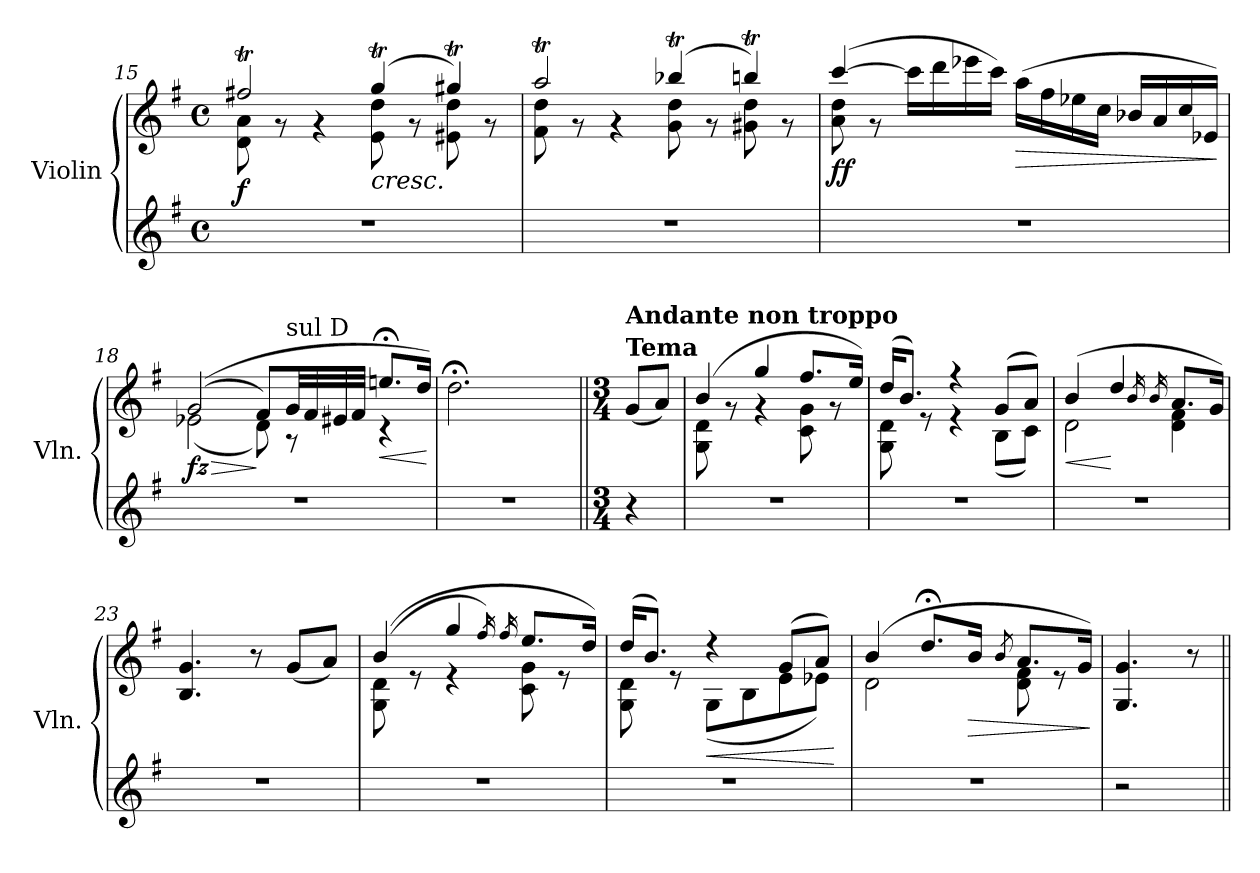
**kern	**kern	**dynam
*part1	*part1	*part1
*staff2	*staff1	*staff1/2
*I"Violin	*	*
*I'Vln.	*	*
*clefG2	*clefG2	*
*k[f#]	*k[f#]	*
*M4/4	*M4/4	*
*met(c)	*met(c)	*
=15	=15	=15
*	*^	*
!	!	!	!LO:DY:b
1r	2ff#Xt/	8d\ 8a\	f
.	.	8r	.
.	.	4r	.
!	!LO:TX:b:i:t=cresc.	!	!
.	(>4ggT/	8e\ 8dd\	.
.	.	8r	.
.	4gg#Xt/)	8e#X\ 8dd\	.
.	.	8r	.
!!LO:LB:g=z	!!
=16	=16	=16	=16
1r	2aaT/	8f#\ 8dd\	.
.	.	8r	.
.	.	4r	.
.	(>4bb-XT/	8g\ 8dd\	.
.	.	8r	.
.	4bbnt/)	8g#X\ 8dd\	.
.	.	8r	.
=17	=17	=17	=17
!	!	!	!LO:DY:b
1r	(>[4ccc/	8a\ 8dd\	ff
.	.	8r	.
.	16ccc\LL]	2.ryy	.
.	16ddd\	.	.
.	16eee-X\	.	.
.	16ccc\JJ)	.	.
!	!	!	!LO:HP:b
.	(>16aa\LL	.	>
.	16ff#\	.	.
.	16ee-X\	.	.
.	16cc\JJ	.	.
.	16b-X/LL	.	.
.	16a/	.	.
.	16cc/	.	.
.	16e-X/JJ)	.	.
*	*v	*v	*
.	.	]
=18	=18	=18
!	!	!LO:HP:b
*	*^	*
!	!	!	!LO:DY:n=1:b
1r	(>(>2g/	(<2e-X\	> fz
.	8f#/L)	8d\)	]
!	!LO:TX:a:t=sul D	!	!
.	32g/LL	8r	.
.	32f#/	.	.
.	32e#X/	.	.
.	32f#/JJJ	.	.
!	!	!	!LO:HP:b
.	8.een;</L	4r	<
.	16dd/Jk)	.	.
*	*v	*v	*
.	.	[
=19	=19	=19
1r	2.dd;<\	.
.	4ryy	.
!!LO:LB:g=z
=19X1||	=19X1||	=19X1||
*M3/4	*M3/4	*
!	!LO:TX:a:B:t=Andante non troppo	!
!	!LO:TX:a:B:t=Tema	!
4r	(<8g/L	.
.	8a/J)	.
=20	=20	=20
*	*^	*
2.r	(>4b/	8G\ 8d\	.
.	.	8rg	.
.	4gg/	4rg	.
.	8.ff#/L	8c\ 8g\	.
.	.	8rg	.
.	16ee/Jk)	.	.
=21	=21	=21	=21
2.r	(>16dd/KL	8G\ 8d\	.
.	8.b/J)	.	.
.	.	8re	.
.	4r	4re	.
.	(>8g/L	(<8B\L	.
.	8a/J)	8c\J)	.
=22	=22	=22	=22
!	!	!	!LO:HP:b
2.r	(>4b/	2d\	<
.	4dd/	.	[
.	16qb/	.	.
.	16qb/	.	.
.	8.a:/L	4d\ 4f#\	.
.	16g/Jk)	.	.
*	*v	*v	*
=23	=23	=23
2.r	4.B/ 4.g/	.
.	8r	.
.	(<8g/L	.
.	8a/J)	.
!!LO:LB:g=z
=24	=24	=24
*	*^	*
2.r	(<(>4b/	8G\ 8d\	.
.	.	8re	.
.	4gg/	4re	.
.	16qff#/)	.	.
.	16qff#/	.	.
.	8.ee/L	8c\ 8g\	.
.	.	8re	.
.	16dd/Jk)	.	.
=25	=25	=25	=25
2.r	(>16dd/KL	8G\ 8d\	.
.	8.b/J)	.	.
.	.	8re	.
!	!	!	!LO:HP:b
.	4r	(<8G\L	<
.	.	8B\	.
.	(>8g/L	8e\	.
.	8a/J)	8e-X\J)	.
*	*v	*v	*
.	.	[
=26	=26	=26
*	*^	*
2.r	(>4b/	2d\	.
.	8.dd;</L	.	.
!	!	!	!LO:HP:b
.	16b/Jk	.	>
.	8qb/	.	.
.	8.a:/L	8d\ 8f#\	.
.	.	8re	.
.	16g/Jk)	.	.
*	*v	*v	*
.	.	]
=27	=27	=27
2r	4.G/ 4.g/	.
.	8r	.
=||	=||	=||
*-	*-	*-
